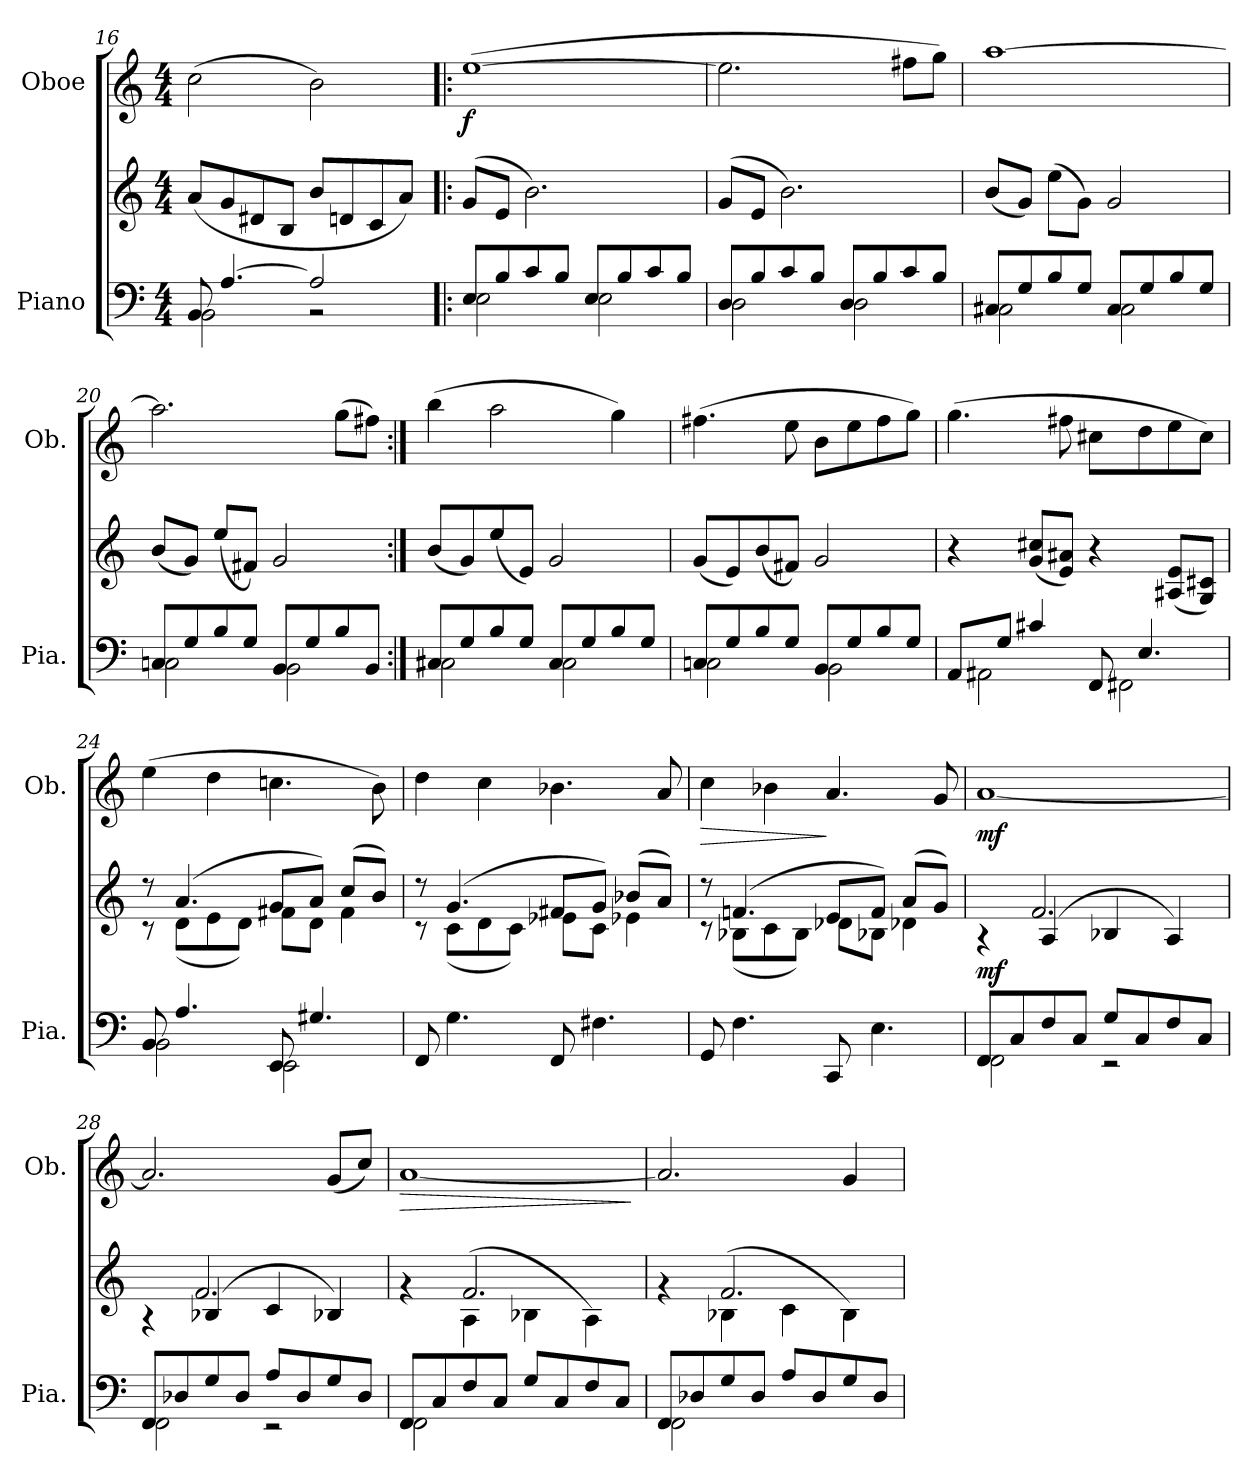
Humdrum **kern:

**kern	**kern	**dynam	**kern	**dynam
*part2	*part2	*part2	*part1	*part1
*staff3	*staff2	*staff2/3	*staff1	*staff1
*I"Piano	*	*	*I"Oboe	*
*I'Pia.	*	*	*I'Ob.	*
*clefF4	*clefG2	*	*clefG2	*
*k[]	*k[]	*	*k[]	*
*M4/4	*M4/4	*	*M4/4	*
=16	=16	=16	=16	=16
*^	*	*	*	*
8BB/	2BB\	(8a/L	.	(2cc\	.
[4.A/	.	8g/	.	.	.
.	.	8d#X/	.	.	.
.	.	8B/J	.	.	.
2A/]	2r	8b/L	.	2b\)	.
.	.	8dn/	.	.	.
.	.	8c/	.	.	.
.	.	8a/J)	.	.	.
=17!|:	=17!|:	=17!|:	=17!|:	=17!|:	=17!|:
!	!	!	!	!	!LO:DY:b
8E/L	2E\	(8g/L	.	([1ee	f
8B/	.	8e/J	.	.	.
8c/	.	2.b\)	.	.	.
8B/J	.	.	.	.	.
8E/L	2E\	.	.	.	.
8B/	.	.	.	.	.
8c/	.	.	.	.	.
8B/J	.	.	.	.	.
!!LO:LB:g=z
=18	=18	=18	=18	=18	=18
8D/L	2D\	(8g/L	.	2.ee\]	.
8B/	.	8e/J	.	.	.
8c/	.	2.b\)	.	.	.
8B/J	.	.	.	.	.
8D/L	2D\	.	.	.	.
8B/	.	.	.	.	.
8c/	.	.	.	8ff#X\L	.
8B/J	.	.	.	8gg\J)	.
=19	=19	=19	=19	=19	=19
8C#X/L	2C#\	(8b/L	.	[1aa	.
8G/	.	8g/J)	.	.	.
8B/	.	(8ee\L	.	.	.
8G/J	.	8g\J)	.	.	.
8C#/L	2C#\	2g/	.	.	.
8G/	.	.	.	.	.
8B/	.	.	.	.	.
8G/J	.	.	.	.	.
=20	=20	=20	=20	=20	=20
8Cn/L	2C\	(8b/L	.	2.aa\]	.
8G/	.	8g/J)	.	.	.
8B/	.	(8ee/L	.	.	.
8G/J	.	8f#X/J)	.	.	.
8BB/L	2BB\	2g/	.	.	.
8G/	.	.	.	.	.
8B/	.	.	.	(8gg\L	.
8BB/J	.	.	.	8ff#X\J)	.
!!LO:LB:g=z
=21:|!	=21:|!	=21:|!	=21:|!	=21:|!	=21:|!
8C#X/L	2C#\	(8b/L	.	(4bb\	.
8G/	.	8g/)	.	.	.
8B/	.	(8ee/	.	2aa\	.
8G/J	.	8e/J)	.	.	.
8C#/L	2C#\	2g/	.	.	.
8G/	.	.	.	.	.
8B/	.	.	.	4gg\)	.
8G/J	.	.	.	.	.
=22	=22	=22	=22	=22	=22
8Cn/L	2C\	(8g/L	.	(4.ff#X\	.
8G/	.	8e/)	.	.	.
8B/	.	(8b/	.	.	.
8G/J	.	8f#X/J)	.	8ee\	.
8BB/L	2BB\	2g/	.	8b\L	.
8G/	.	.	.	8ee\	.
8B/	.	.	.	8ff#\	.
8G/J	.	.	.	8gg\J)	.
=23	=23	=23	=23	=23	=23
8AA/L	2AA#X\	4r	.	(4.gg\	.
8G/J	.	.	.	.	.
4c#X/	.	(8g/ 8cc#X/L	.	.	.
.	.	8e/ 8a#X/J)	.	8ff#X\	.
8FF/	2FF#X\	4r	.	8cc#X\L	.
4.E/	.	.	.	8dd\	.
.	.	(8A#X/ 8e/L	.	8ee\	.
.	.	8G/ 8c#X/J)	.	8cc#\J)	.
!!LO:PB:g=z
=24	=24	=24	=24	=24	=24
*	*	*^	*	*	*
8BB/	2BB\	8r	8r	.	(4ee\	.
4.A/	.	(4.a/	(8d\L	.	.	.
.	.	.	8e\	.	4dd\	.
.	.	.	8d\J)	.	.	.
8EE/	2EE\	8g/L	8f#X\L	.	4.ccn\	.
4.G#X/	.	8a/J)	8d\J	.	.	.
.	.	(8cc/L	4f#\	.	.	.
.	.	8b/J)	.	.	8b\)	.
*v	*v	*	*	*	*	*
=25	=25	=25	=25	=25	=25
8FF/	8r	8r	.	4dd\	.
4.G\	(4.g/	(8c\L	.	.	.
.	.	8d\	.	4cc\	.
.	.	8c\J)	.	.	.
8FF/	8f#X/L	8e-X\L	.	4.b-X\	.
4.F#X\	8g/J)	8c\J	.	.	.
.	(8b-X/L	4e-X\	.	.	.
.	8a/J)	.	.	8a/	.
=26	=26	=26	=26	=26	=26
!	!	!	!	!	!LO:HP:b
8GG/	8r	8r	.	4cc\	>
4.F\	(4.fn/	(8B-X\L	.	.	.
.	.	8c\	.	4b-X\	.
.	.	8B-\J)	.	.	.
8CC/	8e/L	8d-X\L	.	4.a/	]
4.E\	8f/J)	8B-X\J	.	.	.
.	(8a/L	4d-X\	.	.	.
.	8g/J)	.	.	8g/	.
!!LO:LB:g=z
=27	=27	=27	=27	=27	=27
*^	*	*	*	*	*
!	!	!	!	!LO:DY:a=2	!	!LO:DY:b
8FF/L	2FF\	4rA	4ryy	mf	[1a	mf
8C/	.	.	.	.	.	.
8F/	.	(4A/	2.f/	.	.	.
8C/J	.	.	.	.	.	.
8G/L	2r	4B-X/	.	.	.	.
8C/	.	.	.	.	.	.
8F/	.	4A/)	.	.	.	.
8C/J	.	.	.	.	.	.
=28	=28	=28	=28	=28	=28	=28
8FF/L	2FF\	4rA	4ryy	.	2.a/]	.
8D-X/	.	.	.	.	.	.
8G/	.	(4B-X/	2.f/	.	.	.
8D-/J	.	.	.	.	.	.
8A/L	2r	4c/	.	.	.	.
8D-/	.	.	.	.	.	.
8G/	.	4B-X/)	.	.	(8g/L	.
8D-/J	.	.	.	.	8cc/J)	.
=29	=29	=29	=29	=29	=29	=29
!	!	!	!	!	!	!LO:HP:b
8FF/L	2FF\	4rg	4ryy	.	[1a	>
8C/	.	.	.	.	.	.
8F/	.	(4A\	2.f/	.	.	.
8C/J	.	.	.	.	.	.
8G/L	2ryy	4B-X\	.	.	.	.
8C/	.	.	.	.	.	.
8F/	.	4A\)	.	.	.	.
8C/J	.	.	.	.	.	.
*v	*v	*	*	*	*	*
*	*v	*v	*	*	*
.	.	.	.	]
=30	=30	=30	=30	=30
*^	*^	*	*	*
8FF/L	2FF\	4rg	4ryy	.	2.a/]	.
8D-X/	.	.	.	.	.	.
8G/	.	(4B-X\	2.f/	.	.	.
8D-/J	.	.	.	.	.	.
8A/L	2ryy	4c\	.	.	.	.
8D-/	.	.	.	.	.	.
8G/	.	4B-\)	.	.	4g/	.
8D-/J	.	.	.	.	.	.
*v	*v	*	*	*	*	*
*	*v	*v	*	*	*
=	=	=	=	=
*-	*-	*-	*-	*-
